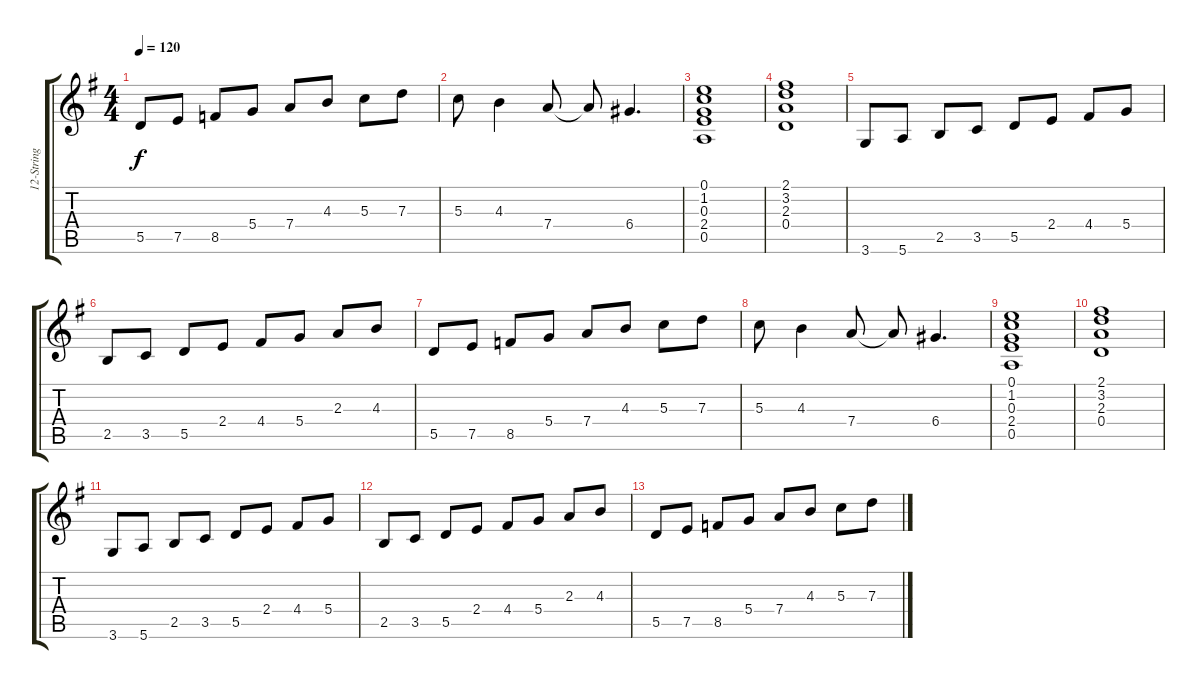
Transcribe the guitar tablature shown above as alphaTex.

\track ("12-String E. Guitar" "12-String ") {instrument electricguitarclean}
\staff {score tabs}
\tuning (E4 B3 G3 D3 A2 E2) {hide}
\ts (4 4)
\tempo 120
\clef g2
\ks g
5.5.8{dy f} 7.5.8 8.5.8 5.4.8 7.4.8 4.3.8 5.3.8 7.3.8 |
5.3.8 4.3.4 7.4.8 7.4{t}.8 6.4.4{d} |
(0.1 1.2 0.3 2.4 0.5).1 |
(2.1 3.2 2.3 0.4).1 |
3.6.8 5.6.8 2.5.8 3.5.8 5.5.8 2.4.8 4.4.8 5.4.8 |
2.5.8 3.5.8 5.5.8 2.4.8 4.4.8 5.4.8 2.3.8 4.3.8 |
5.5.8 7.5.8 8.5.8 5.4.8 7.4.8 4.3.8 5.3.8 7.3.8 |
5.3.8 4.3.4 7.4.8 7.4{t}.8 6.4.4{d} |
(0.1 1.2 0.3 2.4 0.5).1 |
(2.1 3.2 2.3 0.4).1 |
3.6.8 5.6.8 2.5.8 3.5.8 5.5.8 2.4.8 4.4.8 5.4.8 |
2.5.8 3.5.8 5.5.8 2.4.8 4.4.8 5.4.8 2.3.8 4.3.8 |
5.5.8 7.5.8 8.5.8 5.4.8 7.4.8 4.3.8 5.3.8 7.3.8
